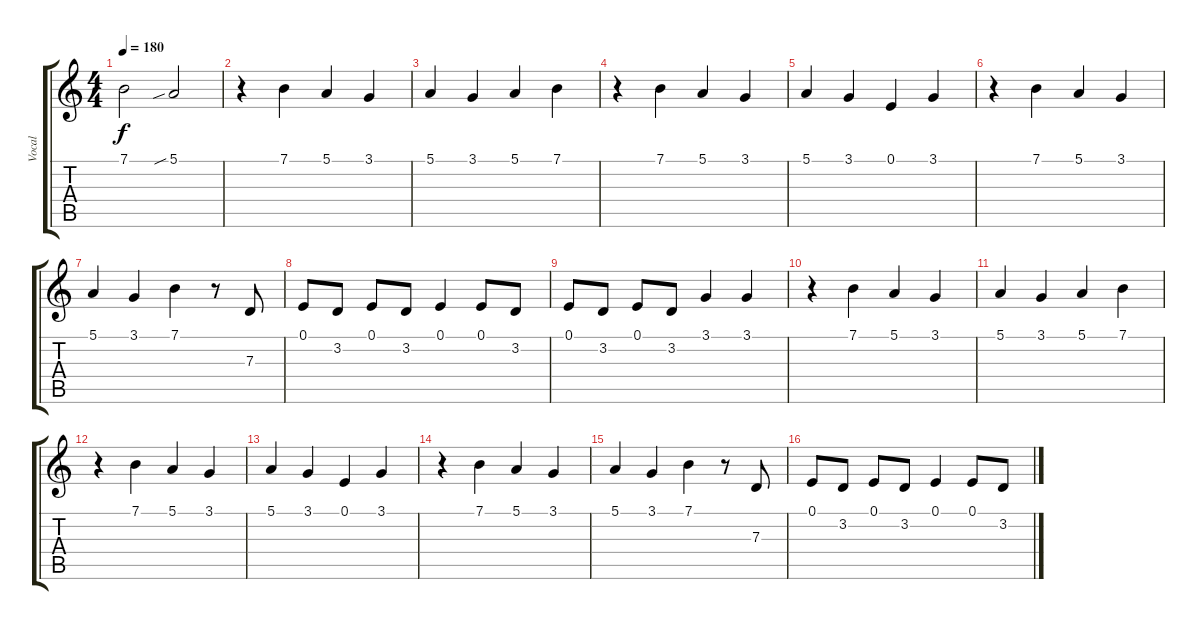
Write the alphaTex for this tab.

\track ("Vocal" "Vocal") {instrument violin}
\staff {score tabs}
\tuning (E4 B3 G3 D3 A2 E2) {hide}
\ts (4 4)
\tempo 180
\clef g2
\ks c
7.1.2{dy f} 5.1{sib}.2 |
r.4 7.1.4 5.1.4 3.1.4 |
5.1.4 3.1.4 5.1.4 7.1.4 |
r.4 7.1.4 5.1.4 3.1.4 |
5.1.4 3.1.4 0.1.4 3.1.4 |
r.4 7.1.4 5.1.4 3.1.4 |
5.1.4 3.1.4 7.1.4 r.8 7.3.8 |
0.1.8 3.2.8 0.1.8 3.2.8 0.1.4 0.1.8 3.2.8 |
0.1.8 3.2.8 0.1.8 3.2.8 3.1.4 3.1.4 |
r.4 7.1.4 5.1.4 3.1.4 |
5.1.4 3.1.4 5.1.4 7.1.4 |
r.4 7.1.4 5.1.4 3.1.4 |
5.1.4 3.1.4 0.1.4 3.1.4 |
r.4 7.1.4 5.1.4 3.1.4 |
5.1.4 3.1.4 7.1.4 r.8 7.3.8 |
0.1.8 3.2.8 0.1.8 3.2.8 0.1.4 0.1.8 3.2.8
